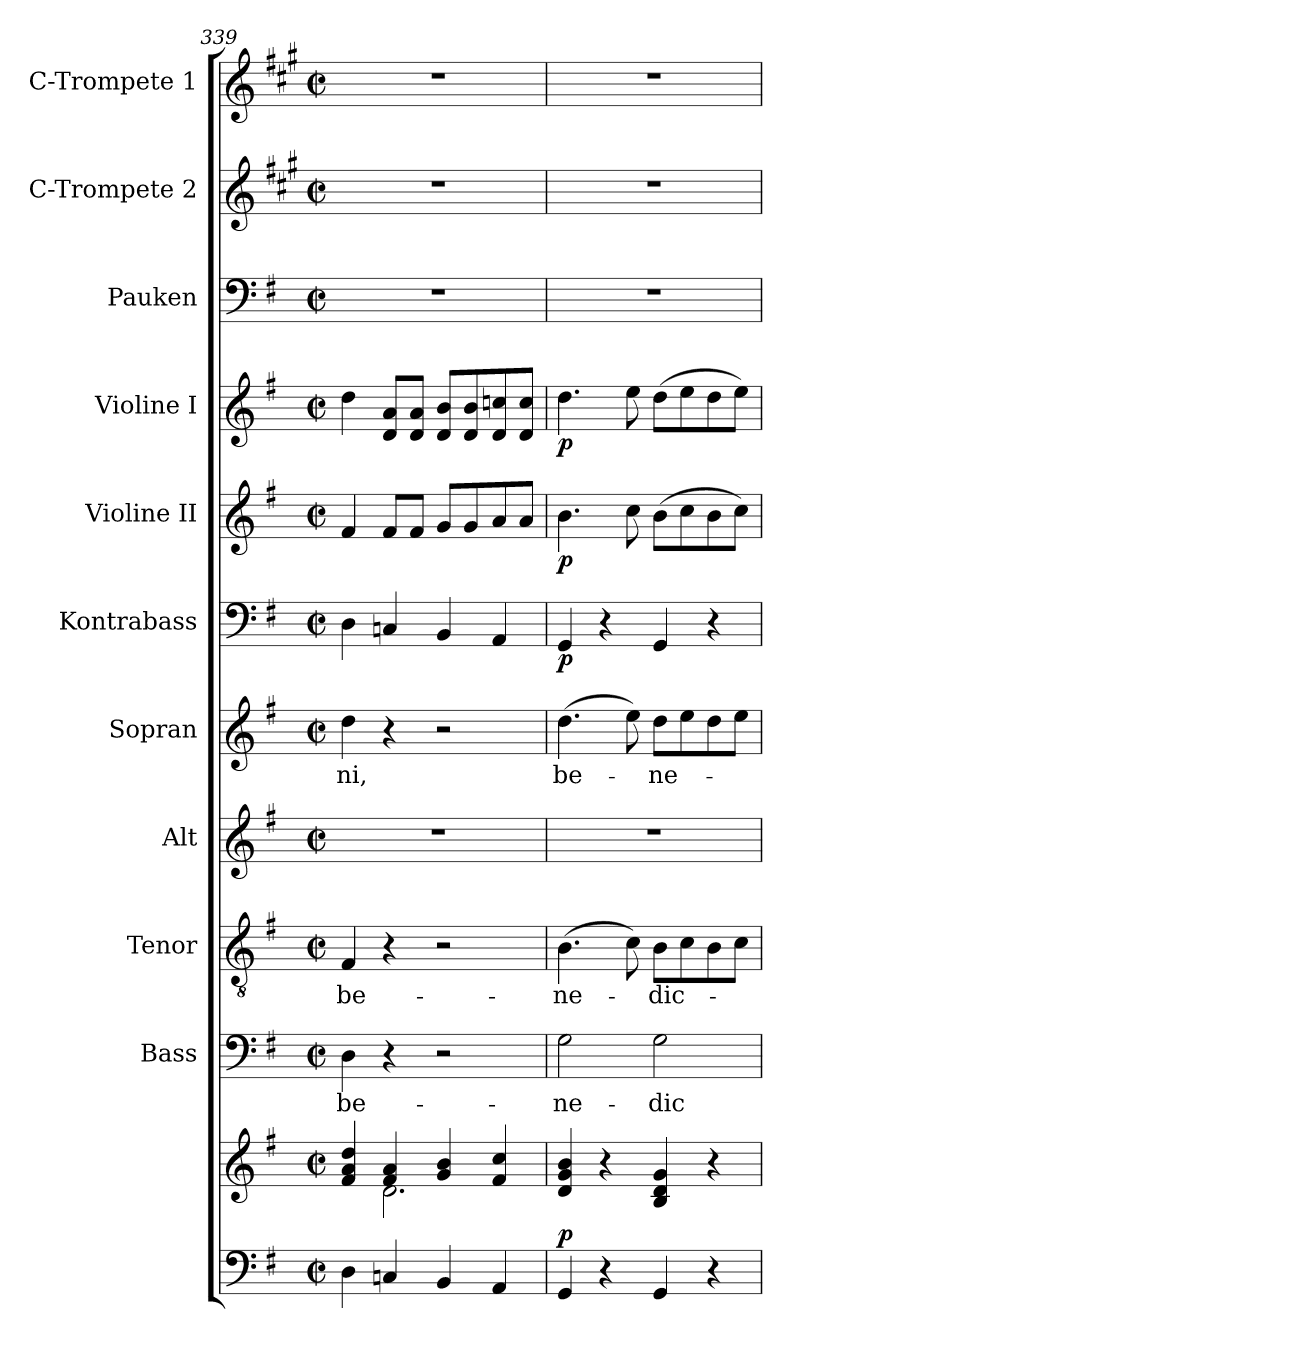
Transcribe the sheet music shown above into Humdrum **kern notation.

**kern	**kern	**dynam	**kern	**text	**kern	**text	**kern	**kern	**text	**kern	**dynam	**kern	**dynam	**kern	**dynam	**kern	**kern	**kern
*part11	*part11	*part11	*part10	*part10	*part9	*part9	*part8	*part7	*part7	*part6	*part6	*part5	*part5	*part4	*part4	*part3	*part2	*part1
*staff12	*staff11	*staff11/12	*staff10	*staff10	*staff9	*staff9	*staff8	*staff7	*staff7	*staff6	*staff6	*staff5	*staff5	*staff4	*staff4	*staff3	*staff2	*staff1
*	*	*	*I"Bass	*	*I"Tenor	*	*I"Alt	*I"Sopran	*	*I"Kontrabass	*	*I"Violine II	*	*I"Violine I	*	*I"Pauken	*I"C-Trompete 2	*I"C-Trompete 1
*	*	*	*I'B.	*	*I'T.	*	*I'A.	*I'S.	*	*I'Kb.	*	*I'Vl. II	*	*I'Vl. I	*	*I'Pk.	*I'C Trp. 2	*I'C Trp. 1
*clefF4	*clefG2	*	*clefF4	*	*clefGv2	*	*clefG2	*clefG2	*	*clefF4	*	*clefG2	*	*clefG2	*	*clefF4	*clefG2	*clefG2
*	*	*	*	*	*	*	*	*	*	*ITrd7c12	*	*	*	*	*	*	*ITrd1c2	*ITrd1c2
*k[f#]	*k[f#]	*	*k[f#]	*	*k[f#]	*	*k[f#]	*k[f#]	*	*k[f#]	*	*k[f#]	*	*k[f#]	*	*k[f#]	*k[f#]	*k[f#]
*G:	*G:	*	*G:	*	*G:	*	*G:	*G:	*	*G:	*	*G:	*	*G:	*	*G:	*G:	*G:
*M2/2	*M2/2	*	*M2/2	*	*M2/2	*	*M2/2	*M2/2	*	*M2/2	*	*M2/2	*	*M2/2	*	*M2/2	*M2/2	*M2/2
*met(c|)	*met(c|)	*	*met(c|)	*	*met(c|)	*	*met(c|)	*met(c|)	*	*met(c|)	*	*met(c|)	*	*met(c|)	*	*met(c|)	*met(c|)	*met(c|)
=339	=339	=339	=339	=339	=339	=339	=339	=339	=339	=339	=339	=339	=339	=339	=339	=339	=339	=339
*	*^	*	*	*	*	*	*	*	*	*	*	*	*	*	*	*	*	*
!	!	!	!	!	!LO:LY:b	!	!LO:LY:b	!	!	!LO:LY:b	!	!	!	!	!	!	!	!	!
4D\	4f#/ 4a/ 4dd/	4ryy	.	4D\	be-	4F#/	be-	1r	4dd\	-ni,	4DD\	.	4f#/	.	4dd\	.	1r	1r	1r
4Cn/	4f#/ 4a/	2.d\	.	4r	.	4r	.	.	4r	.	4CCn/	.	8f#/L	.	8d/ 8a/L	.	.	.	.
.	.	.	.	.	.	.	.	.	.	.	.	.	8f#/J	.	8d/ 8a/J	.	.	.	.
4BB/	4g/ 4b/	.	.	2r	.	2r	.	.	2r	.	4BBB/	.	8g/L	.	8d/ 8b/L	.	.	.	.
.	.	.	.	.	.	.	.	.	.	.	.	.	8g/	.	8d/ 8b/	.	.	.	.
4AA/	4f#/ 4cc/	.	.	.	.	.	.	.	.	.	4AAA/	.	8a/	.	8d/ 8ccn/	.	.	.	.
.	.	.	.	.	.	.	.	.	.	.	.	.	8a/J	.	8d/ 8cc/J	.	.	.	.
*	*v	*v	*	*	*	*	*	*	*	*	*	*	*	*	*	*	*	*	*
!!LO:PB:g=z
=340	=340	=340	=340	=340	=340	=340	=340	=340	=340	=340	=340	=340	=340	=340	=340	=340	=340	=340
!	!	!LO:DY:a=2	!	!LO:LY:b	!	!LO:LY:b	!	!	!LO:LY:b	!	!LO:DY:b	!	!LO:DY:b	!	!LO:DY:b	!	!	!
4GG/	4d/ 4g/ 4b/	p	2G\	-ne-	(>4.B\	-ne-	1r	(>4.dd\	be-	4GGG/	p	4.b\	p	4.dd\	p	1r	1r	1r
4r	4r	.	.	.	.	.	.	.	.	4r	.	.	.	.	.	.	.	.
.	.	.	.	.	8c\)	.	.	8ee\)	.	.	.	8cc\	.	8ee\	.	.	.	.
!	!	!	!	!LO:LY:b	!	!LO:LY:b	!	!	!LO:LY:b	!	!	!	!	!	!	!	!	!
4GG/	4B/ 4d/ 4g/	.	2G\	-dic-	8B\L	-dic-	.	8dd\L	-ne-	4GGG/	.	(>8b\L	.	(>8dd\L	.	.	.	.
.	.	.	.	.	8c\	.	.	8ee\	.	.	.	8cc\	.	8ee\	.	.	.	.
4r	4r	.	.	.	8B\	.	.	8dd\	.	4r	.	8b\	.	8dd\	.	.	.	.
.	.	.	.	.	8c\J	.	.	8ee\J	.	.	.	8cc\J)	.	8ee\J)	.	.	.	.
=	=	=	=	=	=	=	=	=	=	=	=	=	=	=	=	=	=	=
*-	*-	*-	*-	*-	*-	*-	*-	*-	*-	*-	*-	*-	*-	*-	*-	*-	*-	*-
